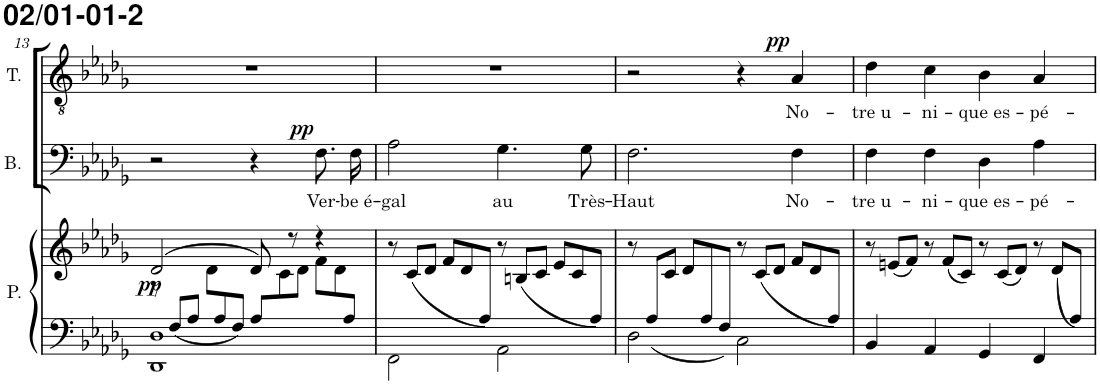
**kern	**kern	**dynam	**kern	**text	**dynam	**kern	**text	**dynam
*part3	*part3	*part3	*part2	*part2	*part2	*part1	*part1	*part1
*staff4	*staff3	*staff3/4	*staff2	*staff2	*staff2	*staff1	*staff1	*staff1
*I"Piano	*	*	*I"Bass	*	*	*I"Tenor	*	*
*I'P.	*	*	*I'B.	*	*	*I'T.	*	*
!!LO:PB:g=z
*clefF4	*clefG2	*	*clefF4	*	*	*clefGv2	*	*
*k[b-e-a-d-g-]	*k[b-e-a-d-g-]	*	*k[b-e-a-d-g-]	*	*	*k[b-e-a-d-g-]	*	*
*M4/4	*M4/4	*	*M4/4	*	*	*M4/4	*	*
*met(c)	*met(c)	*	*met(c)	*	*	*met(c)	*	*
=13	=13	=13	=13	=13	=13	=13	=13	=13
*^	*^	*	*	*	*	*	*	*
*	*	*	*Xtuplet	*	*	*	*	*	*	*
!	!	!	!	!LO:DY:b	!	!	!	!	!	!
12ryy	1DD- 1D-	(2d-/	12r	pp	2r	.	.	1r	.	.
12F/L	.	.	6ryy	.	.	.	.	.	.	.
12A-/J	.	.	.	.	.	.	.	.	.	.
12ryy	.	.	12d-\L	.	.	.	.	.	.	.
12A-/	.	.	4ryy	.	.	.	.	.	.	.
12F/J	.	.	.	.	.	.	.	.	.	.
*Xtuplet	*	*	*	*	*	*	*	*	*	*
12A-/L	.	8d-/)	.	.	4r	.	.	.	.	.
3ryy	.	.	12c\	.	.	.	.	.	.	.
.	.	8r	.	.	.	.	.	.	.	.
.	.	.	12d-\J	.	.	.	.	.	.	.
!	!	!	!	!	!	!LO:LY:b	!LO:DY:a	!	!	!
.	.	4r	12f\L	.	8.F\L	Ver-	pp	.	.	.
.	.	.	12d-\	.	.	.	.	.	.	.
12A-/J	.	.	12ryy	.	.	.	.	.	.	.
!	!	!	!	!	!	!LO:LY:b	!	!	!	!
.	.	.	.	.	16F\Jk	-be é-	.	.	.	.
*	*	*v	*v	*	*	*	*	*	*	*
=14	=14	=14	=14	=14	=14	=14	=14	=14	=14
!	!	!	!	!	!LO:LY:b	!	!	!	!
12%5ryy	2FF\	12r	.	2A-\	-gal	.	1r	.	.
.	.	(12c/L	.	.	.	.	.	.	.
.	.	12d-/J	.	.	.	.	.	.	.
.	.	12f/L	.	.	.	.	.	.	.
.	.	12d-/	.	.	.	.	.	.	.
12A-/J)	.	12ryy	.	.	.	.	.	.	.
!	!	!	!	!	!LO:LY:b	!	!	!	!
12%5ryy	2AA-\	12r	.	4.G-\	au	.	.	.	.
.	.	(12Bn/L	.	.	.	.	.	.	.
.	.	12c/J	.	.	.	.	.	.	.
.	.	12e-/L	.	.	.	.	.	.	.
.	.	12c/	.	.	.	.	.	.	.
!	!	!	!	!	!LO:LY:b	!	!	!	!
.	.	.	.	8G-\	Très-	.	.	.	.
12A-/J)	.	12ryy	.	.	.	.	.	.	.
=15	=15	=15	=15	=15	=15	=15	=15	=15	=15
!	!	!	!	!	!LO:LY:b	!	!	!	!
12ryy	2D-\	12r	.	2.F\	-Haut	.	2r	.	.
12A-/L	.	12ryy	.	.	.	.	.	.	.
6ryy	.	12c/J	.	.	.	.	.	.	.
.	.	12d-/L	.	.	.	.	.	.	.
12A-/	.	6ryy	.	.	.	.	.	.	.
12F/J	.	.	.	.	.	.	.	.	.
12%5ryy	2C\	12r	.	.	.	.	4r	.	.
.	.	(12c/L	.	.	.	.	.	.	.
.	.	12d-/J	.	.	.	.	.	.	.
!	!	!	!	!	!LO:LY:b	!	!	!LO:LY:b	!LO:DY:a
.	.	12f/L	.	4F\	No-	.	4A-/	No-	pp
.	.	12d-/	.	.	.	.	.	.	.
12A-/J)	.	12ryy	.	.	.	.	.	.	.
=16	=16	=16	=16	=16	=16	=16	=16	=16	=16
!	!	!	!	!	!LO:LY:b	!	!	!LO:LY:b	!
12%11ryy	4BB-/	12r	.	4F\	-tre u-	.	4d-\	-tre u-	.
.	.	(12en/L	.	.	.	.	.	.	.
.	.	12f/J)	.	.	.	.	.	.	.
!	!	!	!	!	!LO:LY:b	!	!	!LO:LY:b	!
.	4AA-/	12r	.	4F\	-ni-	.	4c\	-ni-	.
.	.	(12f/L	.	.	.	.	.	.	.
.	.	12c/J)	.	.	.	.	.	.	.
!	!	!	!	!	!LO:LY:b	!	!	!LO:LY:b	!
.	4GG-/	12r	.	4D-\	-que es-	.	4B-\	-que es-	.
.	.	(12c/L	.	.	.	.	.	.	.
.	.	12d-/J)	.	.	.	.	.	.	.
!	!	!	!	!	!LO:LY:b	!	!	!LO:LY:b	!
.	4FF/	12r	.	4A-\	-pé-	.	4A-/	-pé-	.
.	.	(<12d-/L	.	.	.	.	.	.	.
12A-/J)	.	12ryy	.	.	.	.	.	.	.
*v	*v	*	*	*	*	*	*	*	*
=	=	=	=	=	=	=	=	=
*-	*-	*-	*-	*-	*-	*-	*-	*-
